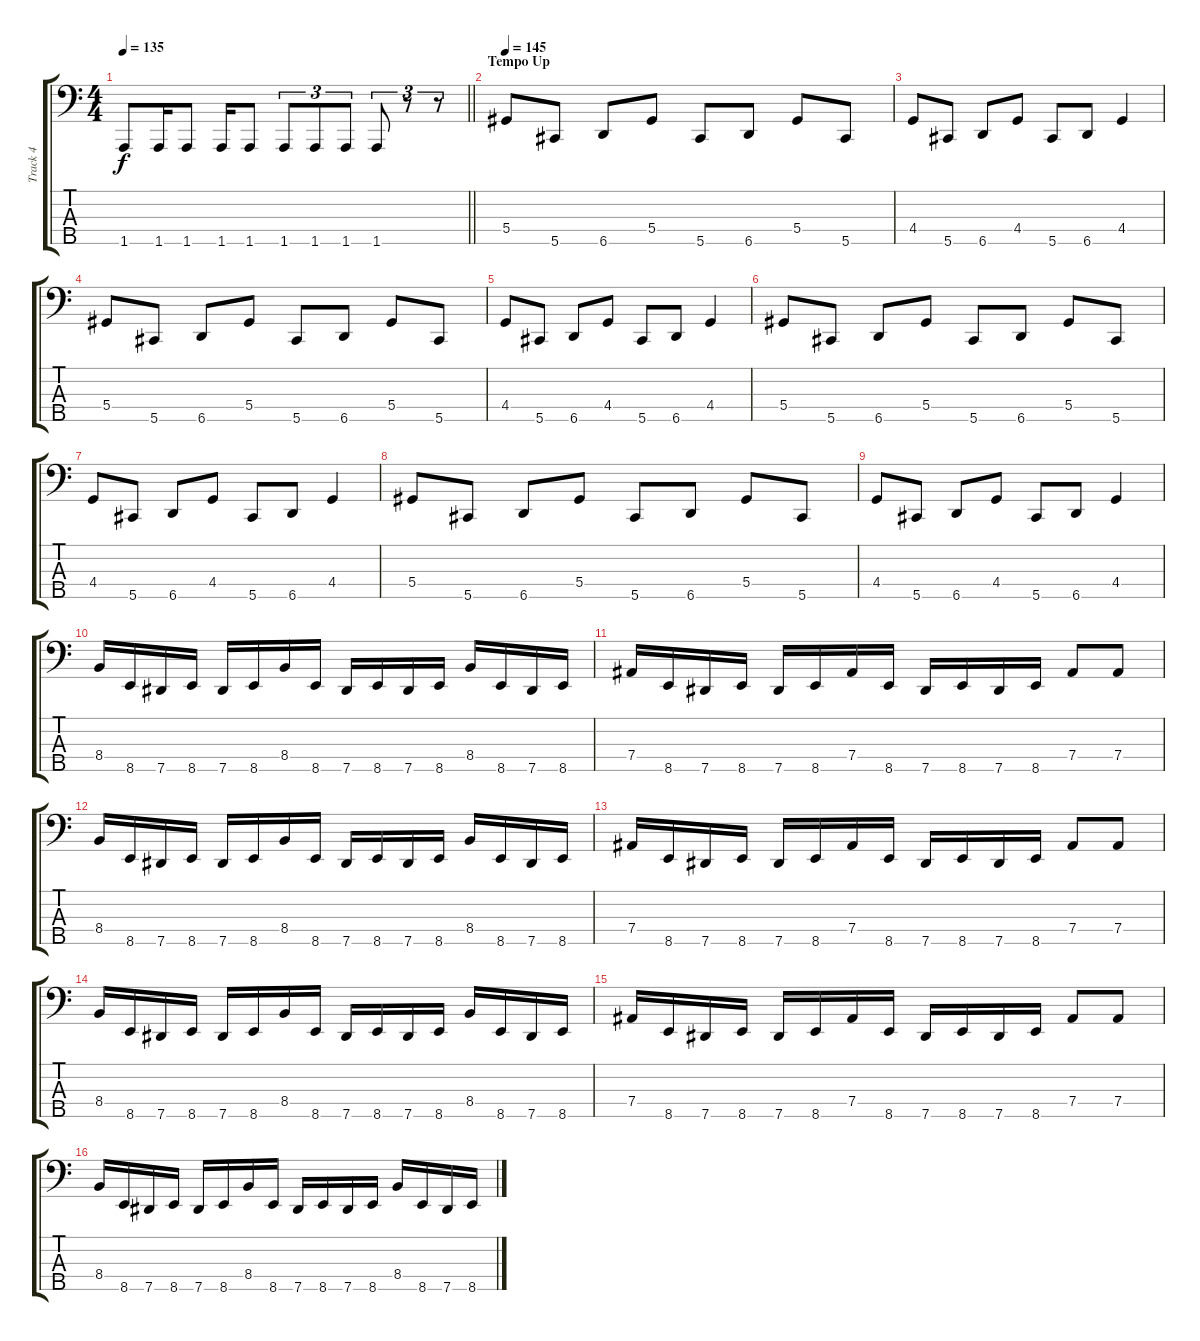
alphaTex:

\track ("Track 4" "Track 4") {instrument electricbasspick}
\staff {score tabs}
\tuning (Gb2 Db2 Ab1 Eb1 Ab0) {hide}
\ts (4 4)
\tempo 135
\clef f4
\barLineRight lightlight
\ks c
1.5.8{dy f} 1.5.16 1.5.8 1.5.16 1.5.8 1.5.8{tu (3 2)} 1.5.8{tu (3 2)} 1.5.8{tu (3 2)} 1.5.8{tu (3 2)} r.8{tu (3 2)} r.8{tu (3 2)} |
\section ("" "Tempo Up")
\tempo 145
5.4.8 5.5.8 6.5.8 5.4.8 5.5.8 6.5.8 5.4.8 5.5.8 |
4.4.8 5.5.8 6.5.8 4.4.8 5.5.8 6.5.8 4.4.4 |
5.4.8 5.5.8 6.5.8 5.4.8 5.5.8 6.5.8 5.4.8 5.5.8 |
4.4.8 5.5.8 6.5.8 4.4.8 5.5.8 6.5.8 4.4.4 |
5.4.8 5.5.8 6.5.8 5.4.8 5.5.8 6.5.8 5.4.8 5.5.8 |
4.4.8 5.5.8 6.5.8 4.4.8 5.5.8 6.5.8 4.4.4 |
5.4.8 5.5.8 6.5.8 5.4.8 5.5.8 6.5.8 5.4.8 5.5.8 |
4.4.8 5.5.8 6.5.8 4.4.8 5.5.8 6.5.8 4.4.4 |
8.4.16 8.5.16 7.5.16 8.5.16 7.5.16 8.5.16 8.4.16 8.5.16 7.5.16 8.5.16 7.5.16 8.5.16 8.4.16 8.5.16 7.5.16 8.5.16 |
7.4.16 8.5.16 7.5.16 8.5.16 7.5.16 8.5.16 7.4.16 8.5.16 7.5.16 8.5.16 7.5.16 8.5.16 7.4.8 7.4.8 |
8.4.16 8.5.16 7.5.16 8.5.16 7.5.16 8.5.16 8.4.16 8.5.16 7.5.16 8.5.16 7.5.16 8.5.16 8.4.16 8.5.16 7.5.16 8.5.16 |
7.4.16 8.5.16 7.5.16 8.5.16 7.5.16 8.5.16 7.4.16 8.5.16 7.5.16 8.5.16 7.5.16 8.5.16 7.4.8 7.4.8 |
8.4.16 8.5.16 7.5.16 8.5.16 7.5.16 8.5.16 8.4.16 8.5.16 7.5.16 8.5.16 7.5.16 8.5.16 8.4.16 8.5.16 7.5.16 8.5.16 |
7.4.16 8.5.16 7.5.16 8.5.16 7.5.16 8.5.16 7.4.16 8.5.16 7.5.16 8.5.16 7.5.16 8.5.16 7.4.8 7.4.8 |
8.4.16 8.5.16 7.5.16 8.5.16 7.5.16 8.5.16 8.4.16 8.5.16 7.5.16 8.5.16 7.5.16 8.5.16 8.4.16 8.5.16 7.5.16 8.5.16
